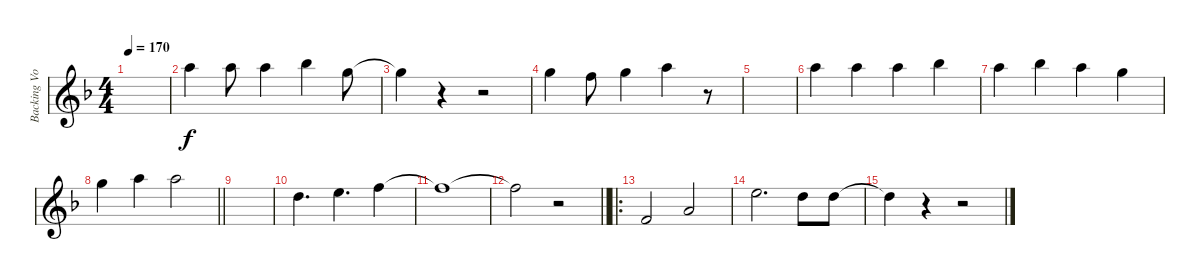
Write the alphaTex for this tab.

\track ("Backing Vocals" "Backing Vo") {instrument flute}
\staff {score}
\tuning (E4 B3 G3 D3 A2 E2 B1) {hide}
\ts (4 4)
\tempo 170
\clef g2
\ks f
|
17.1.4 17.1.8 17.1.4 18.1.4 15.1.8 |
15.1{t}.4 r.4 r.2 |
15.1.4 13.1.8 15.1.4 17.1.4 r.8 |
|
17.1.4 17.1.4 17.1.4 18.1.4 |
17.1.4 18.1.4 17.1.4 15.1.4 |
\barLineRight lightlight
15.1.4 17.1.4 17.1.2 |
|
10.1.4{d} 12.1.4{d} 13.1.4 |
13.1{t}.1 |
\barLineRight lightlight
13.1{t}.2 r.2 |
\ro
1.1.2 5.1.2 |
12.1.2{d} 10.1.8 10.1.8 |
10.1{t}.4 r.4 r.2
